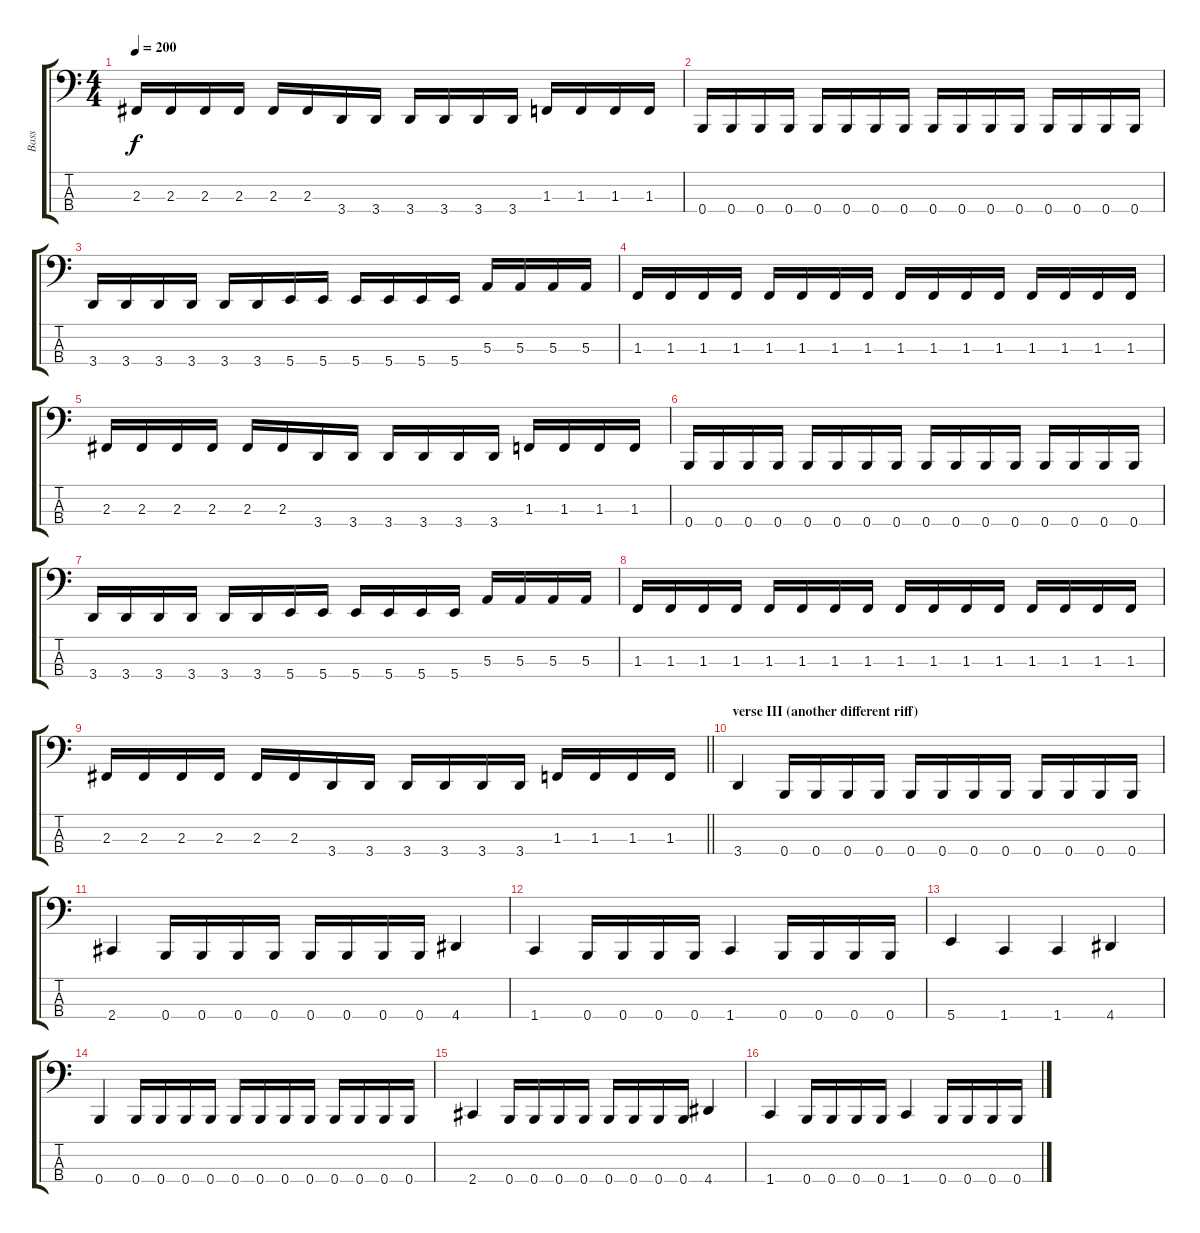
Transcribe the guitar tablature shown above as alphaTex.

\track ("Bass" "Bass") {instrument electricbassfinger}
\staff {score tabs}
\tuning (D2 A1 E1 B0) {hide}
\ts (4 4)
\tempo 200
\clef f4
\ks c
2.3.16{dy f} 2.3.16 2.3.16 2.3.16 2.3.16 2.3.16 3.4.16 3.4.16 3.4.16 3.4.16 3.4.16 3.4.16 1.3.16 1.3.16 1.3.16 1.3.16 |
0.4.16 0.4.16 0.4.16 0.4.16 0.4.16 0.4.16 0.4.16 0.4.16 0.4.16 0.4.16 0.4.16 0.4.16 0.4.16 0.4.16 0.4.16 0.4.16 |
3.4.16 3.4.16 3.4.16 3.4.16 3.4.16 3.4.16 5.4.16 5.4.16 5.4.16 5.4.16 5.4.16 5.4.16 5.3.16 5.3.16 5.3.16 5.3.16 |
1.3.16 1.3.16 1.3.16 1.3.16 1.3.16 1.3.16 1.3.16 1.3.16 1.3.16 1.3.16 1.3.16 1.3.16 1.3.16 1.3.16 1.3.16 1.3.16 |
2.3.16 2.3.16 2.3.16 2.3.16 2.3.16 2.3.16 3.4.16 3.4.16 3.4.16 3.4.16 3.4.16 3.4.16 1.3.16 1.3.16 1.3.16 1.3.16 |
0.4.16 0.4.16 0.4.16 0.4.16 0.4.16 0.4.16 0.4.16 0.4.16 0.4.16 0.4.16 0.4.16 0.4.16 0.4.16 0.4.16 0.4.16 0.4.16 |
3.4.16 3.4.16 3.4.16 3.4.16 3.4.16 3.4.16 5.4.16 5.4.16 5.4.16 5.4.16 5.4.16 5.4.16 5.3.16 5.3.16 5.3.16 5.3.16 |
1.3.16 1.3.16 1.3.16 1.3.16 1.3.16 1.3.16 1.3.16 1.3.16 1.3.16 1.3.16 1.3.16 1.3.16 1.3.16 1.3.16 1.3.16 1.3.16 |
\barLineRight lightlight
2.3.16 2.3.16 2.3.16 2.3.16 2.3.16 2.3.16 3.4.16 3.4.16 3.4.16 3.4.16 3.4.16 3.4.16 1.3.16 1.3.16 1.3.16 1.3.16 |
\section ("" "verse III (another different riff)")
3.4.4 0.4.16 0.4.16 0.4.16 0.4.16 0.4.16 0.4.16 0.4.16 0.4.16 0.4.16 0.4.16 0.4.16 0.4.16 |
2.4.4 0.4.16 0.4.16 0.4.16 0.4.16 0.4.16 0.4.16 0.4.16 0.4.16 4.4.4 |
1.4.4 0.4.16 0.4.16 0.4.16 0.4.16 1.4.4 0.4.16 0.4.16 0.4.16 0.4.16 |
5.4.4 1.4.4 1.4.4 4.4.4 |
0.4.4 0.4.16 0.4.16 0.4.16 0.4.16 0.4.16 0.4.16 0.4.16 0.4.16 0.4.16 0.4.16 0.4.16 0.4.16 |
2.4.4 0.4.16 0.4.16 0.4.16 0.4.16 0.4.16 0.4.16 0.4.16 0.4.16 4.4.4 |
1.4.4 0.4.16 0.4.16 0.4.16 0.4.16 1.4.4 0.4.16 0.4.16 0.4.16 0.4.16
